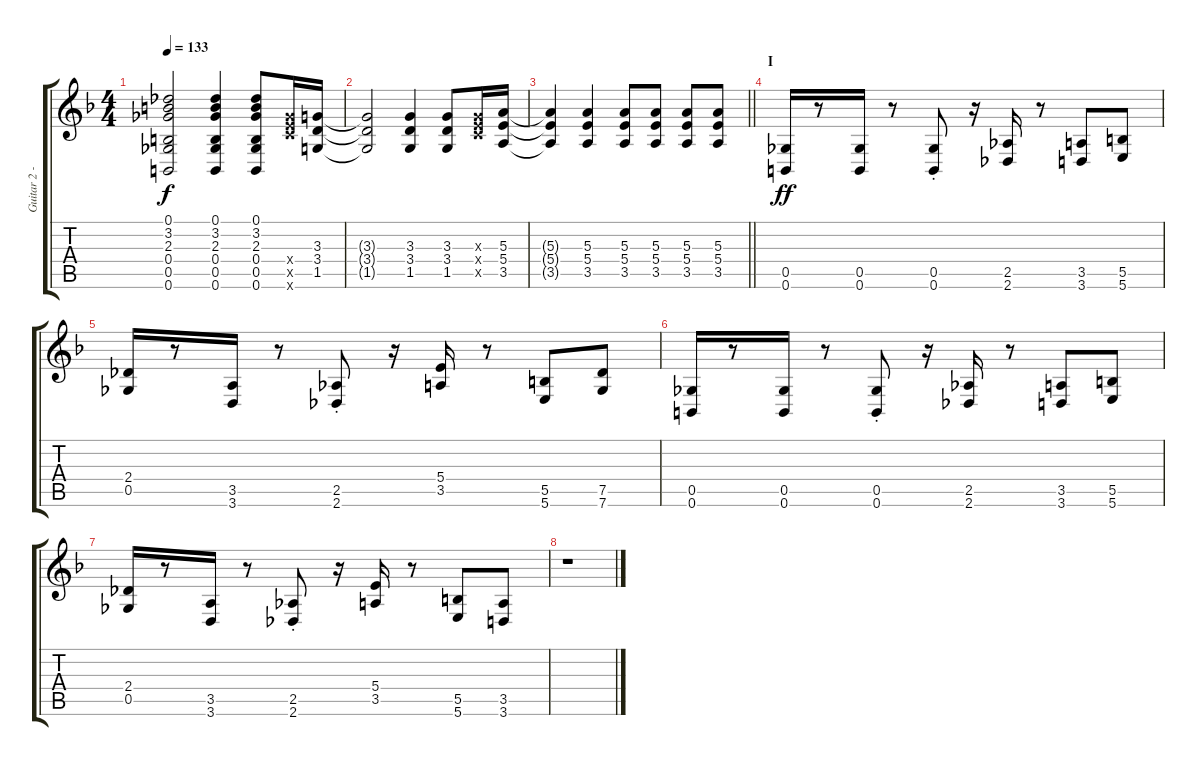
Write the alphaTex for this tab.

\track ("Guitar 2 - Uruha" "Guitar 2 -") {instrument distortionguitar}
\staff {score tabs}
\tuning (Db4 Ab3 E3 B2 Gb2 B1) {hide}
\ts (4 4)
\tempo 133
\clef g2
\ks f
(0.1{t} 3.2{t} 2.3{t} 0.4{t} 0.5{t} 0.6{t}).2{dy f} (0.1 3.2 2.3 0.4 0.5 0.6).4 (0.1 3.2 2.3 0.4 0.5 0.6).8 (7.4{x} 10.5{x} 13.6{x}).16 (3.3 3.4 1.5).16 |
(3.3{t} 3.4{t} 1.5{t}).2 (3.3 3.4 1.5).4 (3.3 3.4 1.5).8 (3.3{x} 5.4{x} 6.5{x}).16 (5.3 5.4 3.5).16 |
\barLineRight lightlight
(5.3{t} 5.4{t} 3.5{t}).4 (5.3 5.4 3.5).4 (5.3 5.4 3.5).8 (5.3 5.4 3.5).8 (5.3 5.4 3.5).8 (5.3 5.4 3.5).8 |
\section ("" "I")
(0.5 0.6).16{dy ff} r.8 (0.5 0.6).16 r.8 (0.5{st} 0.6{st}).8 r.16 (2.5 2.6).16 r.8 (3.5 3.6).8 (5.5 5.6).8 |
(2.4 0.5).16 r.8 (3.5 3.6).16 r.8 (2.5{st} 2.6{st}).8 r.16 (5.4 3.5).16 r.8 (5.5 5.6).8 (7.5 7.6).8 |
(0.5 0.6).16 r.8 (0.5 0.6).16 r.8 (0.5{st} 0.6{st}).8 r.16 (2.5 2.6).16 r.8 (3.5 3.6).8 (5.5 5.6).8 |
(2.4 0.5).16 r.8 (3.5 3.6).16 r.8 (2.5{st} 2.6{st}).8 r.16 (5.4 3.5).16 r.8 (5.5 5.6).8 (3.5 3.6).8 |
r.1
